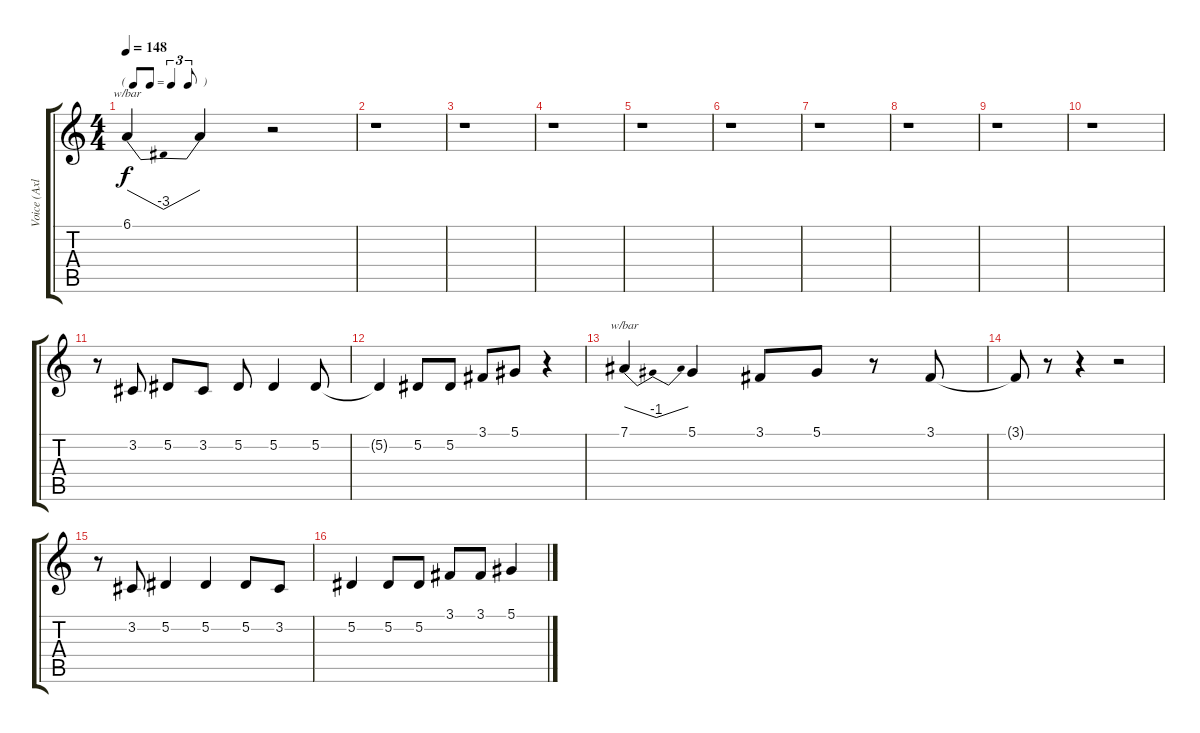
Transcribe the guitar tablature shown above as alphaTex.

\track ("Voice (Axl)" "Voice (Axl") {instrument lead2sawtooth}
\staff {score tabs}
\tuning (Eb4 Bb3 Gb3 Db3 Ab2 Eb2) {hide}
\ts (4 4)
\tf triplet8th
\tempo 148
\clef g2
\ks c
6.1.4{tbe (dip default 0 0 30 -12 60 0) dy f} 6.1{t}.4 r.2 |
r.1 |
r.1 |
r.1 |
r.1 |
r.1 |
r.1 |
r.1 |
r.1 |
r.1 |
r.8 3.2.8 5.2.8 3.2.8 5.2.8 5.2.4 5.2.8 |
5.2{t}.4 5.2.8 5.2.8 3.1.8 5.1.8 r.4 |
7.1.4{tbe (dip default 0 0 30 -4 60 0)} 5.1.4 3.1.8 5.1.8 r.8 3.1.8 |
3.1{t}.8 r.8 r.4 r.2 |
r.8 3.2.8 5.2.4 5.2.4 5.2.8 3.2.8 |
5.2.4 5.2.8 5.2.8 3.1.8 3.1.8 5.1.4
